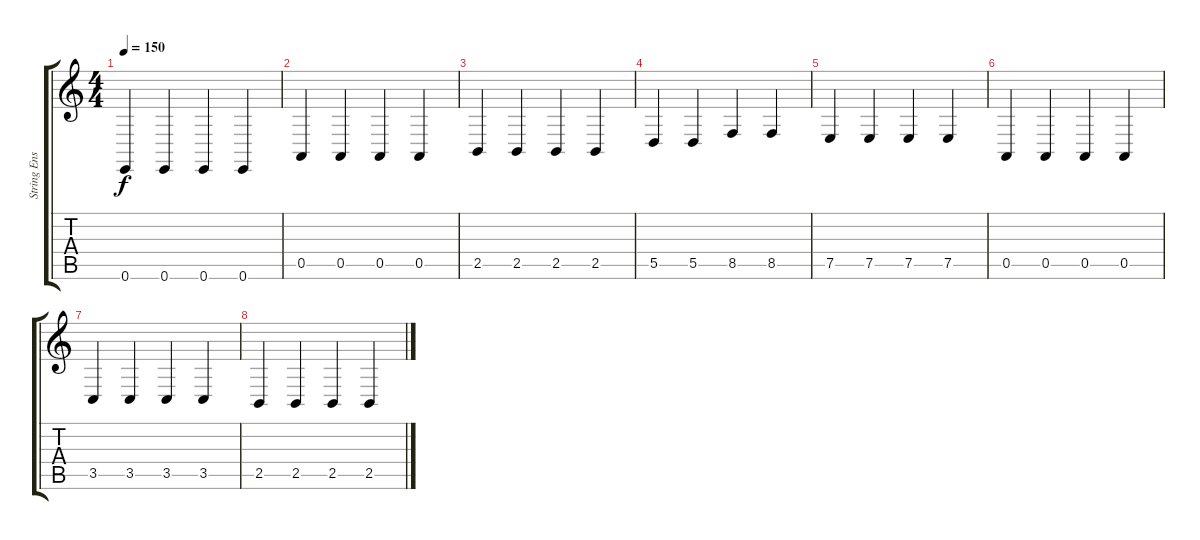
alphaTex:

\track ("String Ensemble V" "String Ens") {instrument stringensemble1}
\staff {score tabs}
\tuning (E4 B3 G3 D3 A2 E2) {hide}
\ts (4 4)
\tempo 150
\clef g2
\ks c
0.6.4{dy f volume 8 instrument stringensemble1} 0.6.4 0.6.4 0.6.4 |
0.5.4 0.5.4 0.5.4 0.5.4 |
2.5.4{volume 5} 2.5.4 2.5.4 2.5.4 |
5.5.4 5.5.4 8.5.4 8.5.4 |
7.5.4{volume 2} 7.5.4 7.5.4 7.5.4 |
0.5.4 0.5.4 0.5.4 0.5.4 |
3.5.4{volume 0} 3.5.4 3.5.4 3.5.4 |
2.5.4 2.5.4 2.5.4 2.5.4
